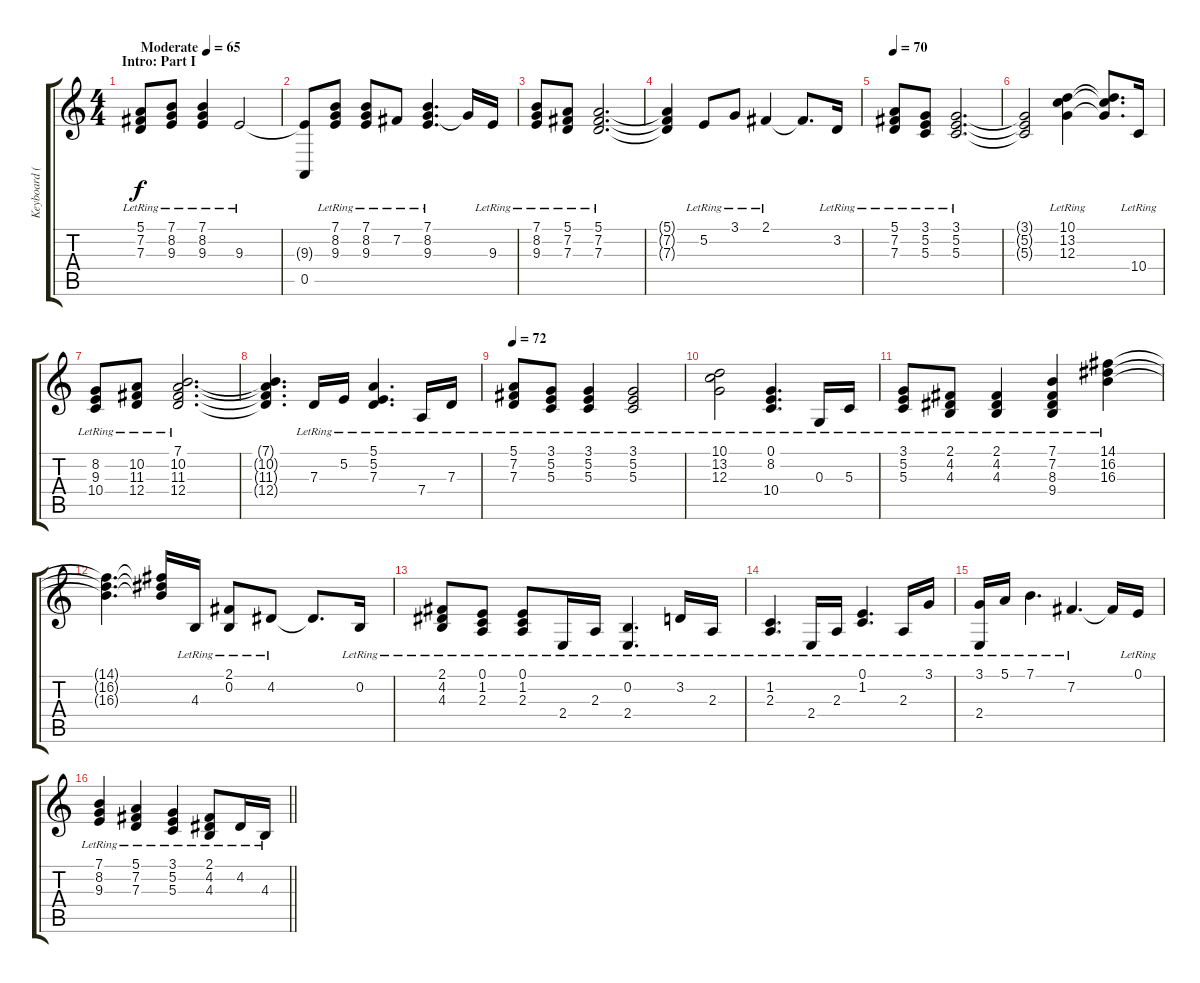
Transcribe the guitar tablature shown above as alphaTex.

\track ("Keyboard (Piano: Right Hand)" "Keyboard (") {instrument electricgrandpiano}
\staff {score tabs}
\tuning (E4 B3 G3 D3 A2 E2) {hide}
\ts (4 4)
\section ("" "Intro: Part I")
\tempo (65 "Moderate")
\tempo 68
\tempo (65 "Moderate")
\clef g2
\ks c
(5.1{lr} 7.2{lr} 7.3{lr}).8{dy f instrument electricgrandpiano} (7.1{lr} 8.2{lr} 9.3{lr}).8 (7.1{lr} 8.2{lr} 9.3{lr}).4 9.3{lr}.2 |
(9.3{t} 0.5).8 (7.1{lr} 8.2{lr} 9.3{lr}).8 (7.1{lr} 8.2{lr} 9.3{lr}).8 7.2{lr}.8 (7.1{lr} 8.2{lr} 9.3{lr}).4{d} 8.2{t}.16 9.3{lr}.16 |
(7.1{lr} 8.2{lr} 9.3{lr}).8 (5.1{lr} 7.2{lr} 7.3{lr}).8 (5.1{lr} 7.2{lr} 7.3{lr}).2{d} |
(5.1{t} 7.2{t} 7.3{t}).4 5.2{lr}.8 3.1{lr}.8 2.1{lr}.4 2.1{t}.8{d} 3.2{lr}.16 |
\tempo 70
(5.1{lr} 7.2{lr} 7.3{lr}).8 (3.1{lr} 5.2{lr} 5.3{lr}).8 (3.1{lr} 5.2{lr} 5.3{lr}).2{d} |
(3.1{t} 5.2{t} 5.3{t}).2 (10.1{lr} 13.2{lr} 12.3{lr}).4 (10.1{t} 13.2{t} 12.3{t}).8{d} 10.4{lr}.16 |
(8.2{lr} 9.3{lr} 10.4{lr}).8 (10.2{lr} 11.3{lr} 12.4{lr}).8 (7.1{lr} 10.2{lr} 11.3{lr} 12.4{lr}).2{d} |
(7.1{t} 10.2{t} 11.3{t} 12.4{t}).4{d} 7.3{lr}.16 5.2{lr}.16 (5.1{lr} 5.2{lr} 7.3{lr}).4{d} 7.4{lr}.16 7.3{lr}.16 |
\tempo 72
(5.1{lr} 7.2{lr} 7.3{lr}).8 (3.1{lr} 5.2{lr} 5.3{lr}).8 (3.1{lr} 5.2{lr} 5.3{lr}).4 (3.1{lr} 5.2{lr} 5.3{lr}).2 |
(10.1{lr} 13.2{lr} 12.3{lr}).2 (0.1{lr} 8.2{lr} 10.4{lr}).4{d} 0.3{lr}.16 5.3{lr}.16 |
(3.1{lr} 5.2{lr} 5.3{lr}).8 (2.1{lr} 4.2{lr} 4.3{lr}).8 (2.1{lr} 4.2{lr} 4.3{lr}).4 (7.1{lr} 7.2{lr} 8.3{lr} 9.4{lr}).4 (14.1{lr} 16.2{lr} 16.3{lr}).4 |
(14.1{t} 16.2{t} 16.3{t}).4{d} (14.1{t} 16.2{t} 16.3{t}).16 4.3{lr}.16 (2.1{lr} 0.2{lr}).8 4.2{lr}.8 4.2{t}.8{d} 0.2{lr}.16 |
(2.1{lr} 4.2{lr} 4.3{lr}).8 (0.1{lr} 1.2{lr} 2.3{lr}).8 (0.1{lr} 1.2{lr} 2.3{lr}).8 2.4{lr}.16 2.3{lr}.16 (0.2{lr} 2.4{lr}).4{d} 3.2{lr}.16 2.3{lr}.16 |
(1.2{lr} 2.3{lr}).4{d} 2.4{lr}.16 2.3{lr}.16 (0.1{lr} 1.2{lr}).4{d} 2.3{lr}.16 3.1{lr}.16 |
(3.1{lr} 2.4{lr}).16 5.1{lr}.16 7.1{lr}.4{d} 7.2{lr}.4{d} 7.2{t}.16 0.1{lr}.16 |
\barLineRight lightlight
(7.1{lr} 8.2{lr} 9.3{lr}).4 (5.1{lr} 7.2{lr} 7.3{lr}).4 (3.1{lr} 5.2{lr} 5.3{lr}).4 (2.1{lr} 4.2{lr} 4.3{lr}).8 4.2{lr}.16 4.3{lr}.16
